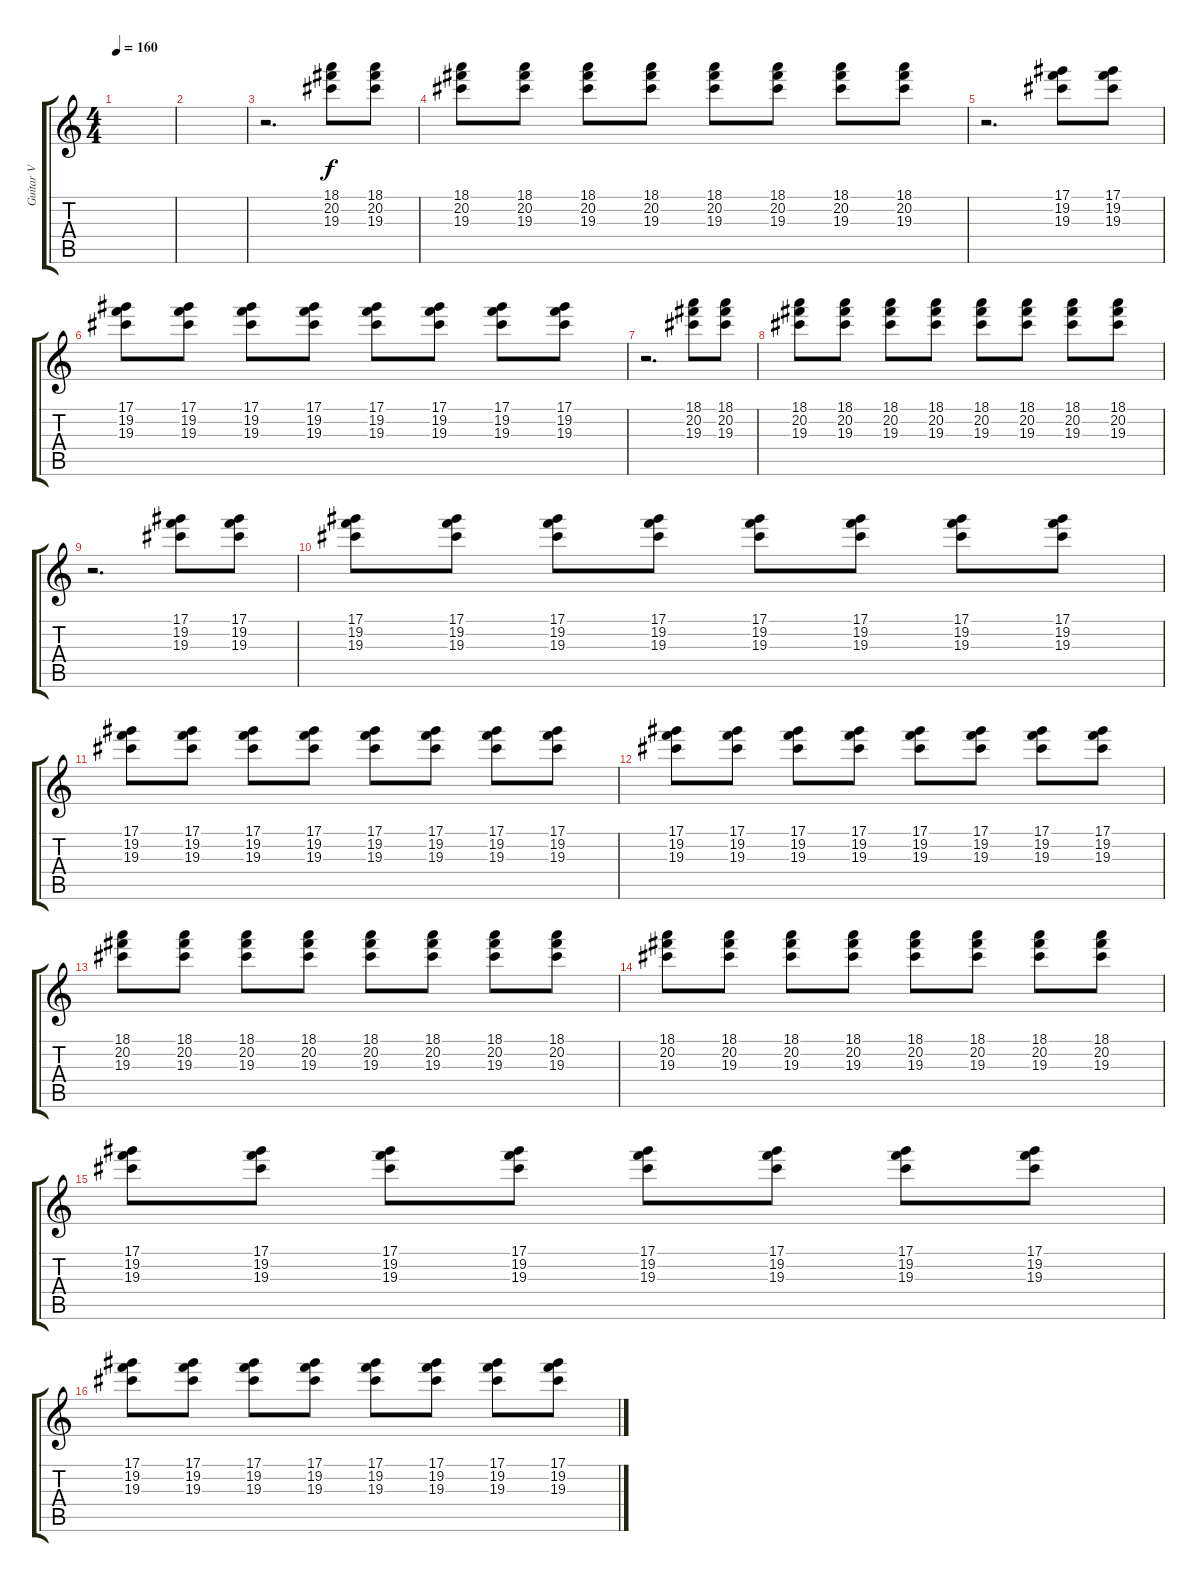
\track ("Guitar V" "Guitar V") {instrument electricguitarclean}
\staff {score tabs}
\tuning (Eb4 Bb3 Gb3 Db3 Ab2 Db2) {hide}
\ts (4 4)
\tempo 160
\clef g2
\ks c
|
|
r.2{d} (18.1 20.2 19.3).8 (18.1 20.2 19.3).8 |
(18.1 20.2 19.3).8 (18.1 20.2 19.3).8 (18.1 20.2 19.3).8 (18.1 20.2 19.3).8 (18.1 20.2 19.3).8 (18.1 20.2 19.3).8 (18.1 20.2 19.3).8 (18.1 20.2 19.3).8 |
r.2{d} (17.1 19.2 19.3).8 (17.1 19.2 19.3).8 |
(17.1 19.2 19.3).8 (17.1 19.2 19.3).8 (17.1 19.2 19.3).8 (17.1 19.2 19.3).8 (17.1 19.2 19.3).8 (17.1 19.2 19.3).8 (17.1 19.2 19.3).8 (17.1 19.2 19.3).8 |
r.2{d} (18.1 20.2 19.3).8 (18.1 20.2 19.3).8 |
(18.1 20.2 19.3).8 (18.1 20.2 19.3).8 (18.1 20.2 19.3).8 (18.1 20.2 19.3).8 (18.1 20.2 19.3).8 (18.1 20.2 19.3).8 (18.1 20.2 19.3).8 (18.1 20.2 19.3).8 |
r.2{d} (17.1 19.2 19.3).8 (17.1 19.2 19.3).8 |
(17.1 19.2 19.3).8 (17.1 19.2 19.3).8 (17.1 19.2 19.3).8 (17.1 19.2 19.3).8 (17.1 19.2 19.3).8 (17.1 19.2 19.3).8 (17.1 19.2 19.3).8 (17.1 19.2 19.3).8 |
(17.1 19.2 19.3).8 (17.1 19.2 19.3).8 (17.1 19.2 19.3).8 (17.1 19.2 19.3).8 (17.1 19.2 19.3).8 (17.1 19.2 19.3).8 (17.1 19.2 19.3).8 (17.1 19.2 19.3).8 |
(17.1 19.2 19.3).8 (17.1 19.2 19.3).8 (17.1 19.2 19.3).8 (17.1 19.2 19.3).8 (17.1 19.2 19.3).8 (17.1 19.2 19.3).8 (17.1 19.2 19.3).8 (17.1 19.2 19.3).8 |
(18.1 20.2 19.3).8 (18.1 20.2 19.3).8 (18.1 20.2 19.3).8 (18.1 20.2 19.3).8 (18.1 20.2 19.3).8 (18.1 20.2 19.3).8 (18.1 20.2 19.3).8 (18.1 20.2 19.3).8 |
(18.1 20.2 19.3).8 (18.1 20.2 19.3).8 (18.1 20.2 19.3).8 (18.1 20.2 19.3).8 (18.1 20.2 19.3).8 (18.1 20.2 19.3).8 (18.1 20.2 19.3).8 (18.1 20.2 19.3).8 |
(17.1 19.2 19.3).8 (17.1 19.2 19.3).8 (17.1 19.2 19.3).8 (17.1 19.2 19.3).8 (17.1 19.2 19.3).8 (17.1 19.2 19.3).8 (17.1 19.2 19.3).8 (17.1 19.2 19.3).8 |
(17.1 19.2 19.3).8 (17.1 19.2 19.3).8 (17.1 19.2 19.3).8 (17.1 19.2 19.3).8 (17.1 19.2 19.3).8 (17.1 19.2 19.3).8 (17.1 19.2 19.3).8 (17.1 19.2 19.3).8
